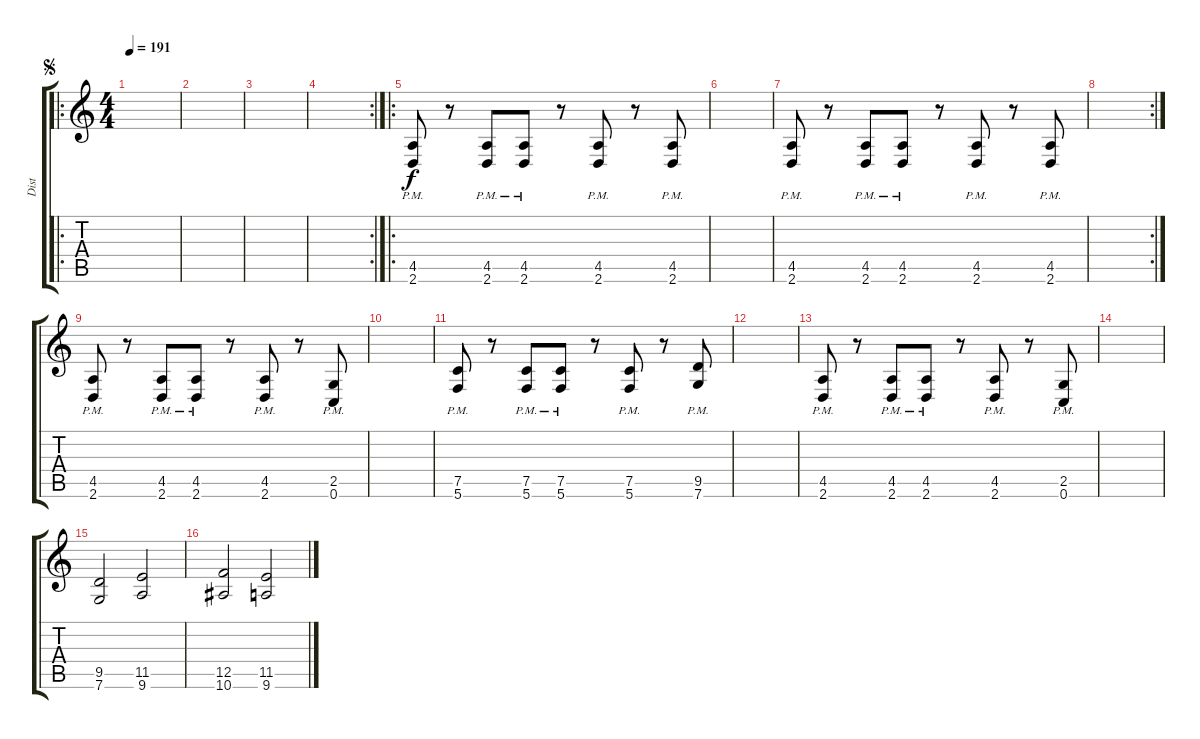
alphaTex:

\track ("Dist" "Dist") {instrument distortionguitar}
\staff {score tabs}
\tuning (C4 G3 Eb3 Bb2 F2 C2) {hide}
\ro
\ts (4 4)
\jump segno
\tempo 191
\clef g2
\ks c
|
|
|
\rc 2
|
\ro
(4.5{pm} 2.6{pm}).8 r.8 (4.5{pm} 2.6{pm}).8 (4.5{pm} 2.6{pm}).8 r.8 (4.5{pm} 2.6{pm}).8 r.8 (4.5{pm} 2.6{pm}).8 |
|
(4.5{pm} 2.6{pm}).8 r.8 (4.5{pm} 2.6{pm}).8 (4.5{pm} 2.6{pm}).8 r.8 (4.5{pm} 2.6{pm}).8 r.8 (4.5{pm} 2.6{pm}).8 |
\rc 2
|
(4.5{pm} 2.6{pm}).8 r.8 (4.5{pm} 2.6{pm}).8 (4.5{pm} 2.6{pm}).8 r.8 (4.5{pm} 2.6{pm}).8 r.8 (2.5{pm} 0.6{pm}).8 |
|
(7.5{pm} 5.6{pm}).8 r.8 (7.5{pm} 5.6{pm}).8 (7.5{pm} 5.6{pm}).8 r.8 (7.5{pm} 5.6{pm}).8 r.8 (9.5{pm} 7.6{pm}).8 |
|
(4.5{pm} 2.6{pm}).8 r.8 (4.5{pm} 2.6{pm}).8 (4.5{pm} 2.6{pm}).8 r.8 (4.5{pm} 2.6{pm}).8 r.8 (2.5{pm} 0.6{pm}).8 |
|
(9.5 7.6).2 (11.5 9.6).2 |
(12.5 10.6).2 (11.5 9.6).2
